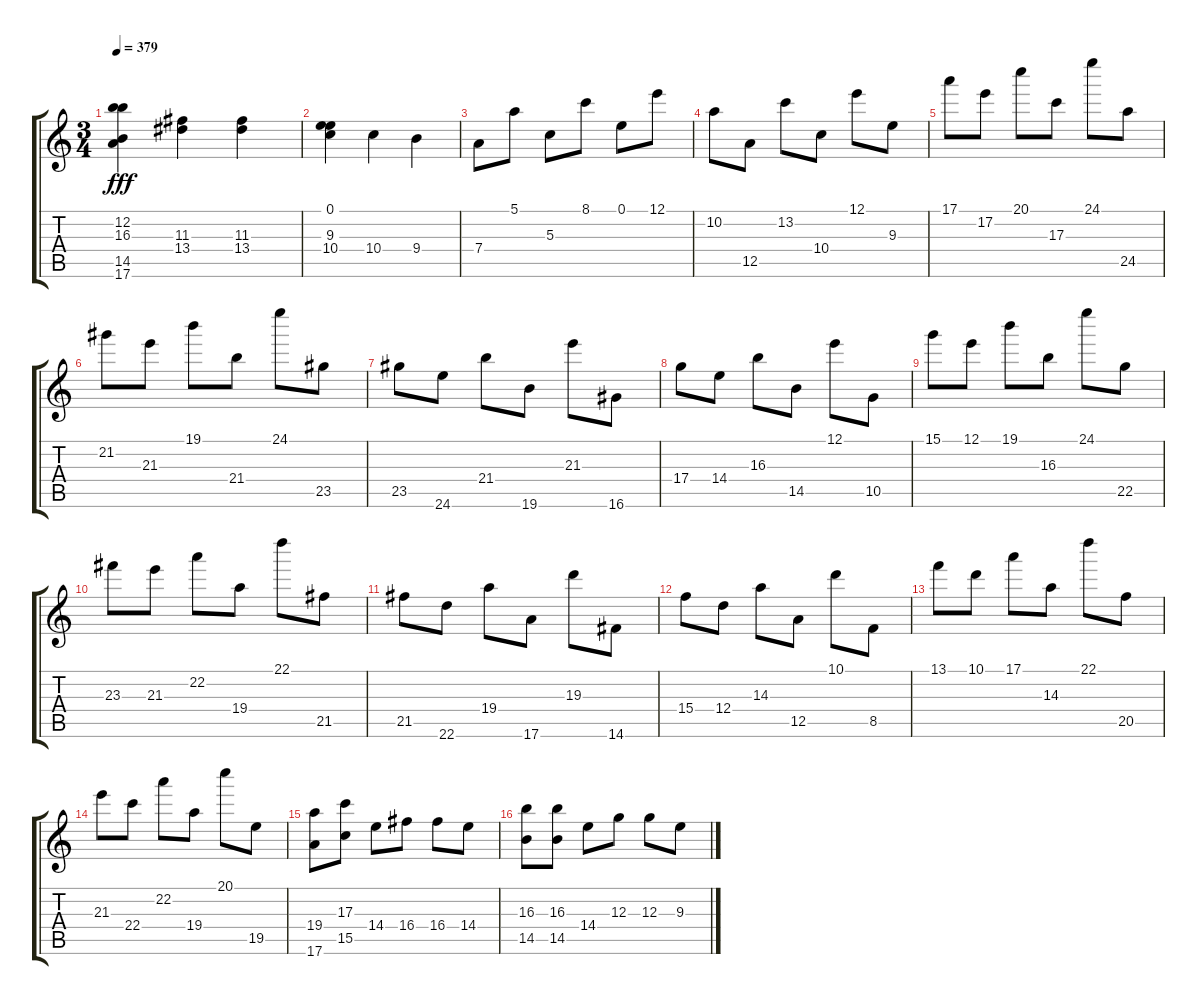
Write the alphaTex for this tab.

\track "" {instrument acousticguitarnylon}
\staff {score tabs}
\tuning (E4 B3 G3 D3 A2 E2) {hide}
\ts (3 4)
\tempo 379
\clef g2
\ks c
(12.2 16.3 14.5 17.6).4{dy fff} (11.3 13.4).4 (11.3 13.4).4 |
(0.1 9.3 10.4).4 10.4.4 9.4.4 |
7.4.8 5.1.8 5.3.8 8.1.8 0.1.8 12.1.8 |
10.2.8 12.5.8 13.2.8 10.4.8 12.1.8 9.3.8 |
17.1.8 17.2.8 20.1.8 17.3.8 24.1.8 24.5.8 |
21.2.8 21.3.8 19.1.8 21.4.8 24.1.8 23.5.8 |
23.5.8 24.6.8 21.4.8 19.6.8 21.3.8 16.6.8 |
17.4.8 14.4.8 16.3.8 14.5.8 12.1.8 10.5.8 |
15.1.8 12.1.8 19.1.8 16.3.8 24.1.8 22.5.8 |
23.3.8 21.3.8 22.2.8 19.4.8 22.1.8 21.5.8 |
21.5.8 22.6.8 19.4.8 17.6.8 19.3.8 14.6.8 |
15.4.8 12.4.8 14.3.8 12.5.8 10.1.8 8.5.8 |
13.1.8 10.1.8 17.1.8 14.3.8 22.1.8 20.5.8 |
21.3.8 22.4.8 22.2.8 19.4.8 20.1.8 19.5.8 |
(19.4 17.6).8 (17.3 15.5).8 14.4.8 16.4.8 16.4.8 14.4.8 |
(16.3 14.5).8 (16.3 14.5).8 14.4.8 12.3.8 12.3.8 9.3.8
